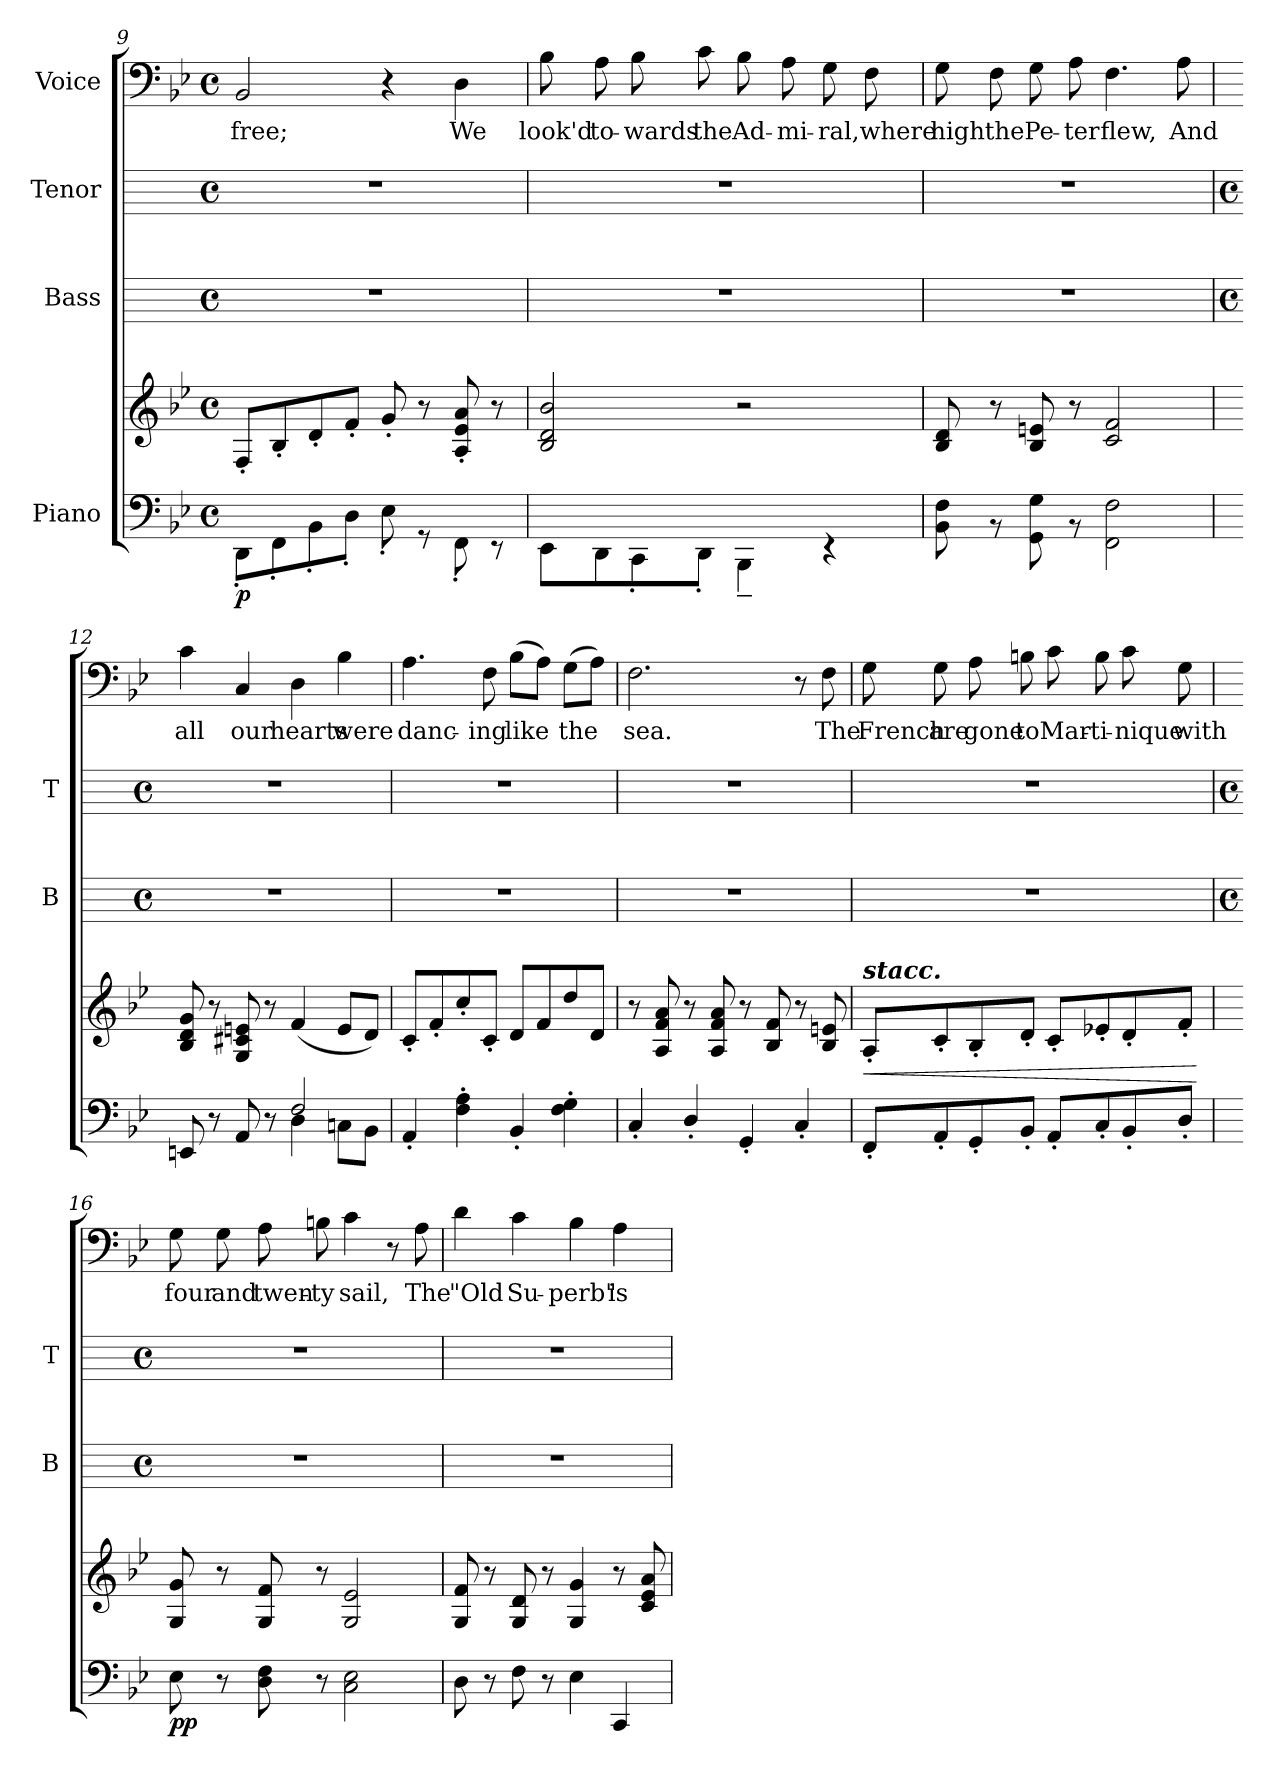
**kern	**kern	**dynam	**kern	**kern	**kern	**text
*part4	*part4	*part4	*part3	*part2	*part1	*part1
*staff5	*staff4	*staff4/5	*staff3	*staff2	*staff1	*staff1
*I"Piano	*	*	*I"Bass	*I"Tenor	*I"Voice	*
*	*	*	*I'B	*I'T	*	*
!!LO:LB:g=z
*clefF4	*clefG2	*	*	*	*clefF4	*
*k[b-e-]	*k[b-e-]	*	*	*	*k[b-e-]	*
*B-:	*B-:	*	*	*	*B-:	*
*M4/4	*M4/4	*	*M4/4	*M4/4	*M4/4	*
*met(c)	*met(c)	*	*met(c)	*met(c)	*met(c)	*
=9	=9	=9	=9	=9	=9	=9
*^	*	*	*	*	*	*
!	!	!	!LO:DY:b=2	!	!	!	!LO:LY:b
1ryy	8DD'L	8F'L	p	1r	1r	2BB-	free;
.	8FF'	8B-'	.	.	.	.	.
.	8BB-'	8d'	.	.	.	.	.
.	8D'J	8f'J	.	.	.	.	.
.	8E-'	8g'	.	.	.	4r	.
.	8r	8r	.	.	.	.	.
!	!	!	!	!	!	!	!LO:LY:b
.	8FF'	8A' 8e-' 8a'	.	.	.	4D	We
.	8r	8r	.	.	.	.	.
=10	=10	=10	=10	=10	=10	=10	=10
!	!	!	!	!	!	!	!LO:LY:b
1ryy	8EE-L	2B- 2d 2b-	.	1r	1r	8B-	look'd
!	!	!	!	!	!	!	!LO:LY:b
.	8DD	.	.	.	.	8A	to-
!	!	!	!	!	!	!	!LO:LY:b
.	8CC'	.	.	.	.	8B-	-wards
!	!	!	!	!	!	!	!LO:LY:b
.	8DD'J	.	.	.	.	8c	the
!	!	!	!	!	!	!	!LO:LY:b
.	4BBB-~	2r	.	.	.	8B-	Ad-
!	!	!	!	!	!	!	!LO:LY:b
.	.	.	.	.	.	8A	-mi-
!	!	!	!	!	!	!	!LO:LY:b
.	4r	.	.	.	.	8G	-ral,
!	!	!	!	!	!	!	!LO:LY:b
.	.	.	.	.	.	8F	where
=11	=11	=11	=11	=11	=11	=11	=11
!	!	!	!	!	!	!	!LO:LY:b
1ryy	8BB- 8F	8B- 8d	.	1r	1r	8G	high
!	!	!	!	!	!	!	!LO:LY:b
.	8r	8r	.	.	.	8F	the
!	!	!	!	!	!	!	!LO:LY:b
.	8GG 8G	8B- 8en	.	.	.	8G	Pe-
!	!	!	!	!	!	!	!LO:LY:b
.	8r	8r	.	.	.	8A	-ter
!	!	!	!	!	!	!	!LO:LY:b
.	2FF 2F	2c 2f	.	.	.	4.F	flew,
!	!	!	!	!	!	!	!LO:LY:b
.	.	.	.	.	.	8A	And
!!LO:LB:g=z
=12	=12	=12	=12	=12	=12	=12	=12
*	*	*	*	*M4/4	*M4/4	*	*
*	*	*	*	*met(c)	*met(c)	*	*
!	!	!	!	!	!	!	!LO:LY:b
2ryy	8EEn	8B- 8d 8g	.	1r	1r	4c	all
.	8r	8r	.	.	.	.	.
!	!	!	!	!	!	!	!LO:LY:b
.	8AA	8G 8c#X 8en	.	.	.	4C	our
.	8r	8r	.	.	.	.	.
!	!	!	!	!	!	!	!LO:LY:b
2F/	4D\	(<4f	.	.	.	4D	hearts
!	!	!	!	!	!	!	!LO:LY:b
.	8Cn\L	8eL	.	.	.	4B-	were
.	8BB-\J	8dJ)	.	.	.	.	.
!!LO:LB:g=z
=13	=13	=13	=13	=13	=13	=13	=13
!	!	!	!	!	!	!	!LO:LY:b
*v	*v	*	*	*	*	*	*
4AA'	8c'L	.	1r	1r	4.A	danc-
.	8f'	.	.	.	.	.
4F' 4A'	8cc'	.	.	.	.	.
!	!	!	!	!	!	!LO:LY:b
.	8c'J	.	.	.	8F	-ing
!	!	!	!	!	!	!LO:LY:b
4BB-'	8dL	.	.	.	(>8B-L	like
.	8f	.	.	.	8AJ)	.
!	!	!	!	!	!	!LO:LY:b
4F' 4G'	8dd	.	.	.	(>8GL	the
.	8dJ	.	.	.	8AJ)	.
=14	=14	=14	=14	=14	=14	=14
!	!	!	!	!	!	!LO:LY:b
4C'	8r	.	1r	1r	2.F	sea.
.	8A 8f 8a	.	.	.	.	.
4D'/	8r	.	.	.	.	.
.	8A 8f 8a	.	.	.	.	.
4GG'	8r	.	.	.	.	.
.	8B- 8f	.	.	.	.	.
4C'	8r	.	.	.	8r	.
!	!	!	!	!	!	!LO:LY:b
.	8B- 8en	.	.	.	8F	The
=15	=15	=15	=15	=15	=15	=15
!	!LO:TX:a:Bi:t=stacc.	!	!	!	!	!
!	!	!LO:HP:b	!	!	!	!LO:LY:b
8FF'L	8A'L	<	1r	1r	8G	French
!	!	!	!	!	!	!LO:LY:b
8AA'	8c'	.	.	.	8G	are
!	!	!	!	!	!	!LO:LY:b
8GG'	8B-'	.	.	.	8A	gone
!	!	!	!	!	!	!LO:LY:b
8BB-'J	8d'J	.	.	.	8Bn	to
!	!	!	!	!	!	!LO:LY:b
8AA'L	8c'L	.	.	.	8c	Mar-
!	!	!	!	!	!	!LO:LY:b
8C'	8e-X'	.	.	.	8B	-ti-
!	!	!	!	!	!	!LO:LY:b
8BB-'	8d'	.	.	.	8c	-nique
!	!	!	!	!	!	!LO:LY:b
8D'J	8f'J	.	.	.	8G	with
.	.	[	.	.	.	.
!!LO:LB:g=z
=16	=16	=16	=16	=16	=16	=16
*	*	*	*M4/4	*M4/4	*	*
*	*	*	*met(c)	*met(c)	*	*
!	!	!LO:DY:b=2	!	!	!	!LO:LY:b
!	!	!LO:DY:n=1:b	!	!	!	!
8E-	8G 8g	p p	1r	1r	8G	four
!	!	!	!	!	!	!LO:LY:b
8r	8r	.	.	.	8G	and
!	!	!	!	!	!	!LO:LY:b
8D 8F	8G 8f	.	.	.	8A	twen-
!	!	!	!	!	!	!LO:LY:b
8r	8r	.	.	.	8Bn	-ty
!	!	!	!	!	!	!LO:LY:b
2C 2E-	2G 2e-	.	.	.	4c	sail,
.	.	.	.	.	8r	.
!	!	!	!	!	!	!LO:LY:b
.	.	.	.	.	8A	The
!!LO:LB:g=z
=17	=17	=17	=17	=17	=17	=17
!	!	!	!	!	!	!LO:LY:b
8D	8G 8f	.	1r	1r	4d	"Old
8r	8r	.	.	.	.	.
!	!	!	!	!	!	!LO:LY:b
8F	8G 8d	.	.	.	4c	Su-
8r	8r	.	.	.	.	.
!	!	!	!	!	!	!LO:LY:b
4E-	4G 4g	.	.	.	4B-	-perb"
!	!	!	!	!	!	!LO:LY:b
4CC	8r	.	.	.	4A	is
.	8c 8e- 8a	.	.	.	.	.
=	=	=	=	=	=	=
*-	*-	*-	*-	*-	*-	*-
